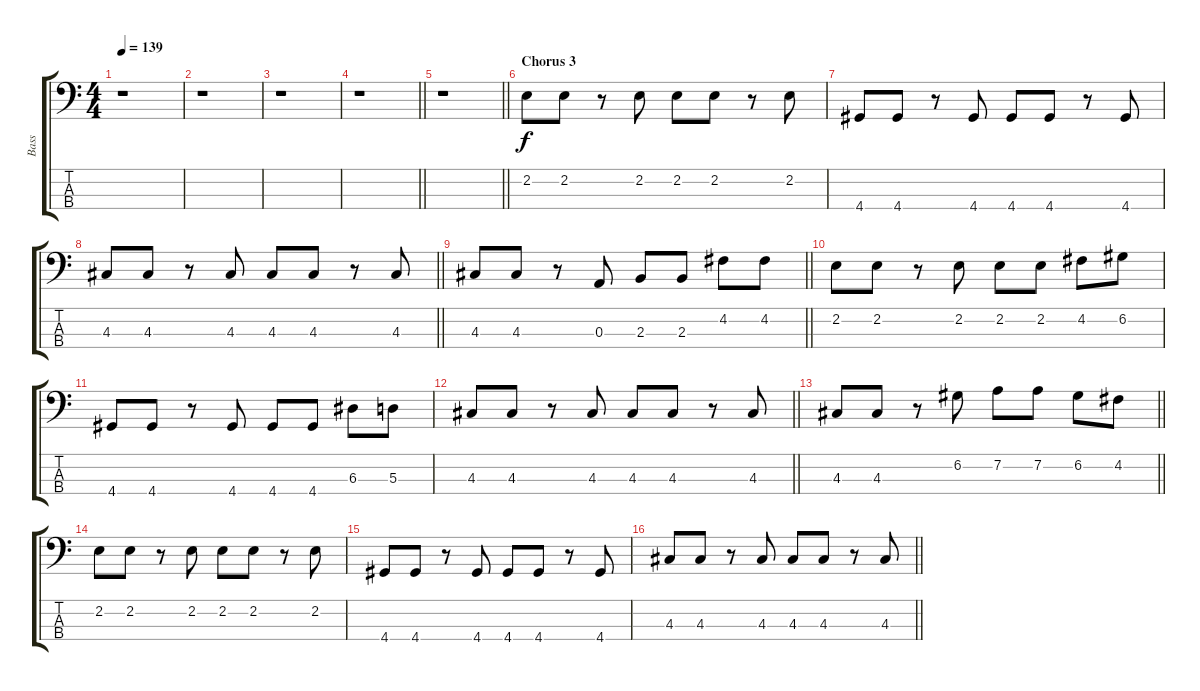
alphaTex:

\track ("Bass" "Bass") {instrument electricbassfinger}
\staff {score tabs}
\tuning (G2 D2 A1 E1) {hide}
\ts (4 4)
\tempo 139
\clef f4
\ks c
r.1{dy f} |
r.1 |
r.1 |
\barLineRight lightlight
r.1 |
\section ("" "")
\barLineRight lightlight
r.1 |
\section ("" "Chorus 3")
2.2.8 2.2.8 r.8 2.2.8 2.2.8 2.2.8 r.8 2.2.8 |
4.4.8 4.4.8 r.8 4.4.8 4.4.8 4.4.8 r.8 4.4.8 |
\barLineRight lightlight
4.3.8 4.3.8 r.8 4.3.8 4.3.8 4.3.8 r.8 4.3.8 |
\barLineRight lightlight
4.3.8 4.3.8 r.8 0.3.8 2.3.8 2.3.8 4.2.8 4.2.8 |
2.2.8 2.2.8 r.8 2.2.8 2.2.8 2.2.8 4.2.8 6.2.8 |
4.4.8 4.4.8 r.8 4.4.8 4.4.8 4.4.8 6.3.8 5.3.8 |
\barLineRight lightlight
4.3.8 4.3.8 r.8 4.3.8 4.3.8 4.3.8 r.8 4.3.8 |
\barLineRight lightlight
4.3.8 4.3.8 r.8 6.2.8 7.2.8 7.2.8 6.2.8 4.2.8 |
2.2.8 2.2.8 r.8 2.2.8 2.2.8 2.2.8 r.8 2.2.8 |
4.4.8 4.4.8 r.8 4.4.8 4.4.8 4.4.8 r.8 4.4.8 |
\barLineRight lightlight
4.3.8 4.3.8 r.8 4.3.8 4.3.8 4.3.8 r.8 4.3.8
